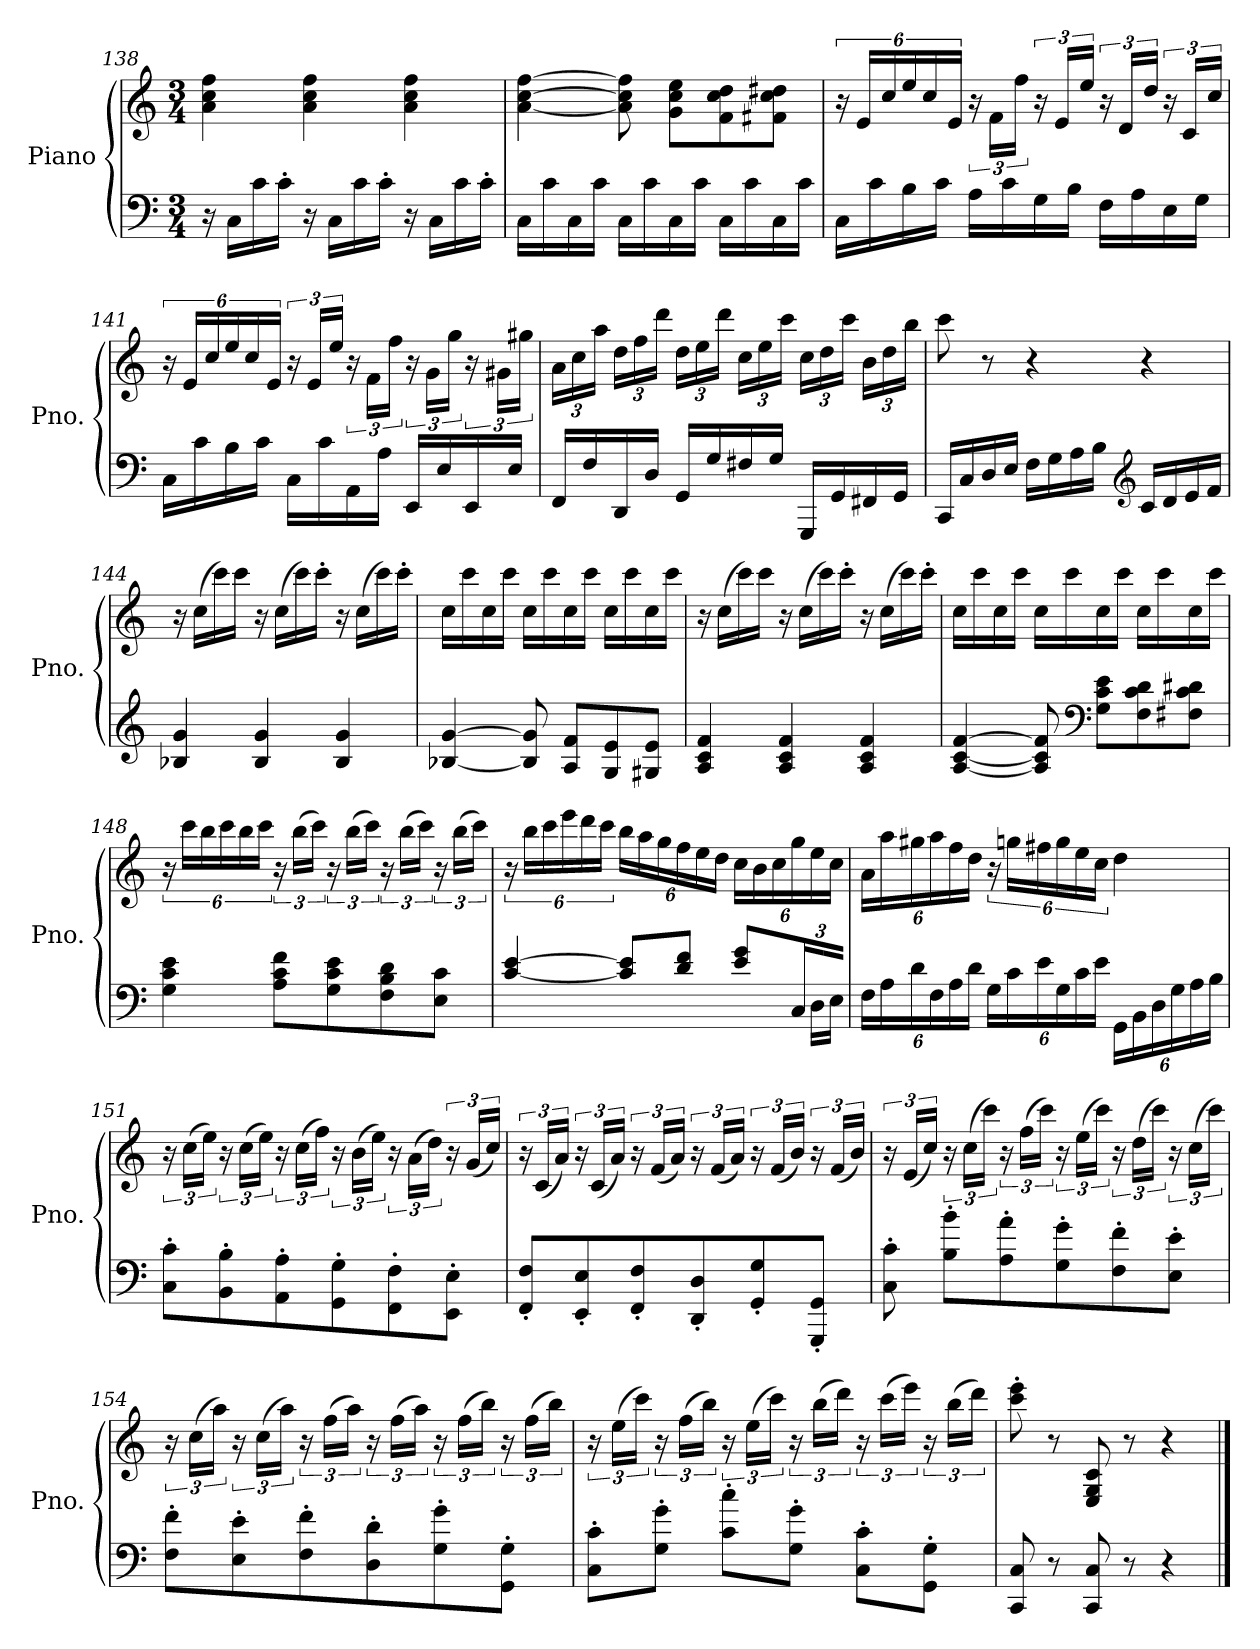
**kern	**kern
*part1	*part1
*staff2	*staff1
*I"Piano	*
*I'Pno.	*
*clefF4	*clefG2
*k[]	*k[]
*M3/4	*M3/4
=138	=138
16r	4a\ 4cc\ 4ff\
16C\LL	.
16c\	.
16c'\JJ	.
16r	4a\ 4cc\ 4ff\
16C\LL	.
16c\	.
16c'\JJ	.
16r	4a\ 4cc\ 4ff\
16C\LL	.
16c\	.
16c'\JJ	.
=139	=139
16C\LL	[4a\ [4cc\ [4ff\
16c\	.
16C\	.
16c\JJ	.
16C\LL	8a\] 8cc\] 8ff\]
16c\	.
16C\	8g\ 8cc\ 8ee\L
16c\JJ	.
16C\LL	8f\ 8cc\ 8dd\
16c\	.
16C\	8f#X\ 8cc\ 8dd#X\J
16c\JJ	.
!!LO:LB:g=z
=140	=140
16C\LL	24r
.	24e/LL
16c\	.
.	24cc/
*	*Xbrackettup
16B\	24ee/
.	24cc/
16c\JJ	.
.	24e/JJ
*	*brackettup
16A\LL	24r
.	24f\LL
16c\	.
.	24ff\JJ
16G\	24r
.	24e/LL
16B\JJ	.
.	24ee/JJ
16F\LL	24r
.	24d/LL
16A\	.
.	24dd/JJ
16E\	24r
.	24c/LL
16G\JJ	.
.	24cc/JJ
=141	=141
16C\LL	24r
.	24e/LL
16c\	.
.	24cc/
*	*Xbrackettup
16B\	24ee/
.	24cc/
16c\JJ	.
.	24e/JJ
*	*brackettup
16C\LL	24r
.	24e/LL
16c\	.
.	24ee/JJ
16AA\	24r
.	24f\LL
16A\JJ	.
.	24ff\JJ
16EE/LL	24r
.	24g\LL
16E/	.
.	24gg\JJ
16EE/	24r
.	24g#X\LL
16E/JJ	.
.	24gg#X\JJ
!!LO:PB:g=z
=142	=142
*	*Xbrackettup
16FF/LL	24a\LL
.	24cc\
16F/	.
.	24aa\JJ
16DD/	24dd\LL
.	24ff\
16D/JJ	.
.	24ddd\JJ
16GG/LL	24dd\LL
.	24ee\
16G/	.
.	24ddd\JJ
16F#X/	24cc\LL
.	24ee\
16G/JJ	.
.	24ccc\JJ
16GGG/LL	24cc\LL
.	24dd\
16GG/	.
.	24ccc\JJ
16FF#X/	24b\LL
.	24dd\
16GG/JJ	.
.	24bb\JJ
=143	=143
16CC/LL	8ccc\
16C/	.
16D/	8r
16E/JJ	.
16F\LL	4r
16G\	.
16A\	.
16B\JJ	.
*clefG2	*
16c/LL	4r
16d/	.
16e/	.
16f/JJ	.
=144	=144
4B-X/ 4g/	16r
.	(>16cc\LL
.	16ccc\)
.	16ccc\JJ
4B-/ 4g/	16r
.	(>16cc\LL
.	16ccc\)
.	16ccc'\JJ
4B-/ 4g/	16r
.	(>16cc\LL
.	16ccc\)
.	16ccc'\JJ
!!LO:LB:g=z
=145	=145
[4B-X/ [4g/	16cc\LL
.	16ccc\
.	16cc\
.	16ccc\JJ
8B-/] 8g/]	16cc\LL
.	16ccc\
8A/ 8f/L	16cc\
.	16ccc\JJ
8G/ 8e/	16cc\LL
.	16ccc\
8G#X/ 8e/J	16cc\
.	16ccc\JJ
=146	=146
4A/ 4c/ 4f/	16r
.	(>16cc\LL
.	16ccc\)
.	16ccc\JJ
4A/ 4c/ 4f/	16r
.	(>16cc\LL
.	16ccc\)
.	16ccc'\JJ
4A/ 4c/ 4f/	16r
.	(>16cc\LL
.	16ccc\)
.	16ccc'\JJ
=147	=147
[4A/ [4c/ [4f/	16cc\LL
.	16ccc\
.	16cc\
.	16ccc\JJ
8A/] 8c/] 8f/]	16cc\LL
.	16ccc\
*clefF4	*
8G\ 8c\ 8e\L	16cc\
.	16ccc\JJ
8F\ 8c\ 8d\	16cc\LL
.	16ccc\
8F#X\ 8c\ 8d#X\J	16cc\
.	16ccc\JJ
!!LO:LB:g=z
=148	=148
*	*brackettup
4G\ 4c\ 4e\	24r
.	24ccc\LL
.	24bb\
*	*Xbrackettup
.	24ccc\
.	24bb\
.	24ccc\JJ
*	*brackettup
8A\ 8c\ 8f\L	24r
.	(>24bb\LL
.	24ccc\JJ)
8G\ 8c\ 8e\	24r
.	(>24bb\LL
.	24ccc\JJ)
8F\ 8B\ 8d\	24r
.	(>24bb\LL
.	24ccc\JJ)
8E\ 8c\J	24r
.	(>24bb\LL
.	24ccc\JJ)
=149	=149
*^	*
[4c/ [4e/	8ryy	24r
.	.	24bb\LL
.	.	24ccc\
*v	*v	*
*	*Xbrackettup
.	24eee\
.	24ddd\
.	24ccc\JJ
8c/] 8e/]L	24bb\LL
.	24aa\
.	24gg\
8d/ 8f/J	24ff\
.	24ee\
.	24dd\JJ
8e/ 8g/L	24cc\LL
.	24b\
.	24cc\
*Xbrackettup	*
*^	*
24C/Jk	8ryy	24gg\
24D\LL	.	24ee\
24E\JJ	.	24cc\JJ
*v	*v	*
!!LO:LB:g=z
=150	=150
24F\LL	24a\LL
24A\	24aa\
24d\	24gg#X\
24F\	24aa\
24A\	24ff\
24d\JJ	24dd\JJ
*	*brackettup
24G\LL	24r
24c\	24ggn\LL
24e\	24ff#X\
*	*Xbrackettup
24G\	24gg\
24c\	24ee\
24e\JJ	24cc\JJ
24GG\LL	4dd\
24BB\	.
24D\	.
24G\	.
24A\	.
24B\JJ	.
=151	=151
*	*brackettup
8C\' 8c\'L	24r
.	(>24cc\LL
.	24ee\JJ)
8BB\' 8B\'	24r
.	(>24cc\LL
.	24ee\JJ)
8AA\' 8A\'	24r
.	(>24cc\LL
.	24ff\JJ)
8GG\' 8G\'	24r
.	(>24b\LL
.	24ee\JJ)
8FF\' 8F\'	24r
.	(>24a\LL
.	24dd\JJ)
8EE\' 8E\'J	24r
.	(<24g/LL
.	24cc/JJ)
!!LO:LB:g=z
=152	=152
8FF/' 8F/'L	24r
.	(<24c/LL
.	24a/JJ)
8EE/' 8E/'	24r
.	(<24c/LL
.	24a/JJ)
8FF/' 8F/'	24r
.	(<24f/LL
.	24a/JJ)
8DD/' 8D/'	24r
.	(<24f/LL
.	24a/JJ)
8GG/' 8G/'	24r
.	(<24f/LL
.	24b/JJ)
8GGG/' 8GG/'J	24r
.	(<24f/LL
.	24b/JJ)
=153	=153
8C\' 8c\'	24r
.	(<24e/LL
.	24cc/JJ)
8B\' 8b\'L	24r
.	(>24cc\LL
.	24ccc\JJ)
8A\' 8a\'	24r
.	(>24ff\LL
.	24ccc\JJ)
8G\' 8g\'	24r
.	(>24ee\LL
.	24ccc\JJ)
8F\' 8f\'	24r
.	(>24dd\LL
.	24ccc\JJ)
8E\' 8e\'J	24r
.	(>24cc\LL
.	24ccc\JJ)
!!LO:LB:g=z
=154	=154
8F\' 8f\'L	24r
.	(>24cc\LL
.	24aa\JJ)
8E\' 8e\'	24r
.	(>24cc\LL
.	24aa\JJ)
8F\' 8f\'	24r
.	(>24ff\LL
.	24aa\JJ)
8D\' 8d\'	24r
.	(>24ff\LL
.	24aa\JJ)
8G\' 8g\'	24r
.	(>24ff\LL
.	24bb\JJ)
8GG\' 8G\'J	24r
.	(>24ff\LL
.	24bb\JJ)
=155	=155
8C\' 8c\'L	24r
.	(>24ee\LL
.	24ccc\JJ)
8G\' 8g\'J	24r
.	(>24ff\LL
.	24bb\JJ)
8c\' 8cc\'L	24r
.	(>24ee\LL
.	24ccc\JJ)
8G\' 8g\'J	24r
.	(>24bb\LL
.	24ddd\JJ)
8C\' 8c\'L	24r
.	(>24ccc\LL
.	24eee\JJ)
8GG\' 8G\'J	24r
.	(>24bb\LL
.	24ddd\JJ)
=156	=156
8CC/ 8C/	8ccc\' 8eee\'
8r	8r
8CC/ 8C/	8E/ 8G/ 8c/
8r	8r
4r	4r
==	==
*-	*-
